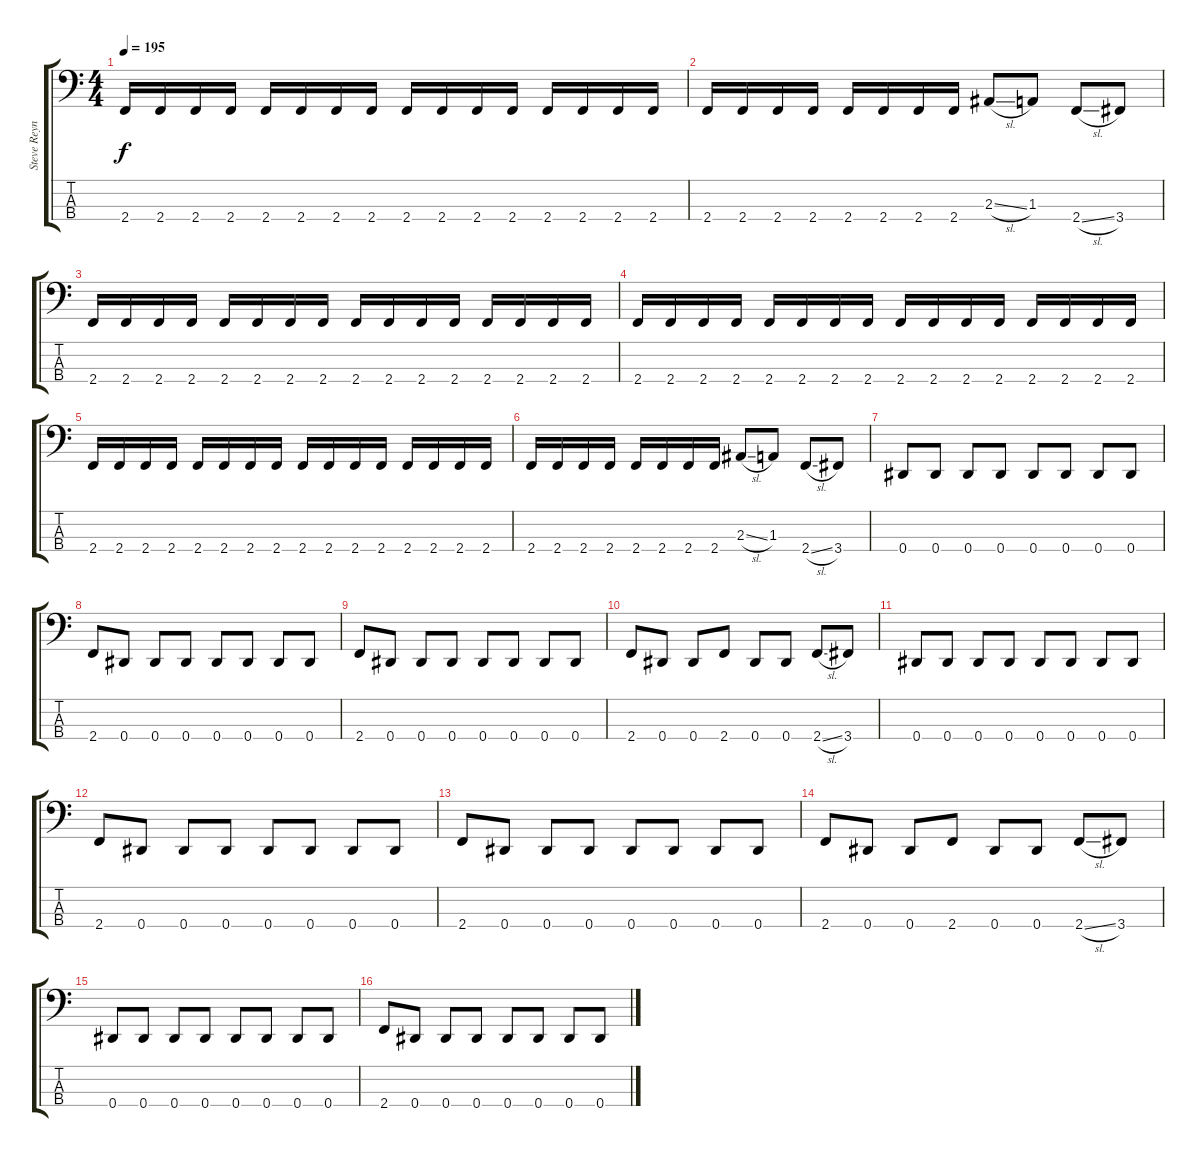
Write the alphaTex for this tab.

\track ("Steve Reynolds" "Steve Reyn") {instrument electricbasspick}
\staff {score tabs}
\tuning (Gb2 Db2 Ab1 Eb1) {hide}
\ts (4 4)
\tempo 195
\clef f4
\ks c
2.4.16{dy f} 2.4.16 2.4.16 2.4.16 2.4.16 2.4.16 2.4.16 2.4.16 2.4.16 2.4.16 2.4.16 2.4.16 2.4.16 2.4.16 2.4.16 2.4.16 |
2.4.16 2.4.16 2.4.16 2.4.16 2.4.16 2.4.16 2.4.16 2.4.16 2.3{sl}.8 1.3.8 2.4{sl}.8 3.4.8 |
2.4.16 2.4.16 2.4.16 2.4.16 2.4.16 2.4.16 2.4.16 2.4.16 2.4.16 2.4.16 2.4.16 2.4.16 2.4.16 2.4.16 2.4.16 2.4.16 |
2.4.16 2.4.16 2.4.16 2.4.16 2.4.16 2.4.16 2.4.16 2.4.16 2.4.16 2.4.16 2.4.16 2.4.16 2.4.16 2.4.16 2.4.16 2.4.16 |
2.4.16 2.4.16 2.4.16 2.4.16 2.4.16 2.4.16 2.4.16 2.4.16 2.4.16 2.4.16 2.4.16 2.4.16 2.4.16 2.4.16 2.4.16 2.4.16 |
2.4.16 2.4.16 2.4.16 2.4.16 2.4.16 2.4.16 2.4.16 2.4.16 2.3{sl}.8 1.3.8 2.4{sl}.8 3.4.8 |
0.4.8 0.4.8 0.4.8 0.4.8 0.4.8 0.4.8 0.4.8 0.4.8 |
2.4.8 0.4.8 0.4.8 0.4.8 0.4.8 0.4.8 0.4.8 0.4.8 |
2.4.8 0.4.8 0.4.8 0.4.8 0.4.8 0.4.8 0.4.8 0.4.8 |
2.4.8 0.4.8 0.4.8 2.4.8 0.4.8 0.4.8 2.4{sl}.8 3.4.8 |
0.4.8 0.4.8 0.4.8 0.4.8 0.4.8 0.4.8 0.4.8 0.4.8 |
2.4.8 0.4.8 0.4.8 0.4.8 0.4.8 0.4.8 0.4.8 0.4.8 |
2.4.8 0.4.8 0.4.8 0.4.8 0.4.8 0.4.8 0.4.8 0.4.8 |
2.4.8 0.4.8 0.4.8 2.4.8 0.4.8 0.4.8 2.4{sl}.8 3.4.8 |
0.4.8 0.4.8 0.4.8 0.4.8 0.4.8 0.4.8 0.4.8 0.4.8 |
2.4.8 0.4.8 0.4.8 0.4.8 0.4.8 0.4.8 0.4.8 0.4.8
